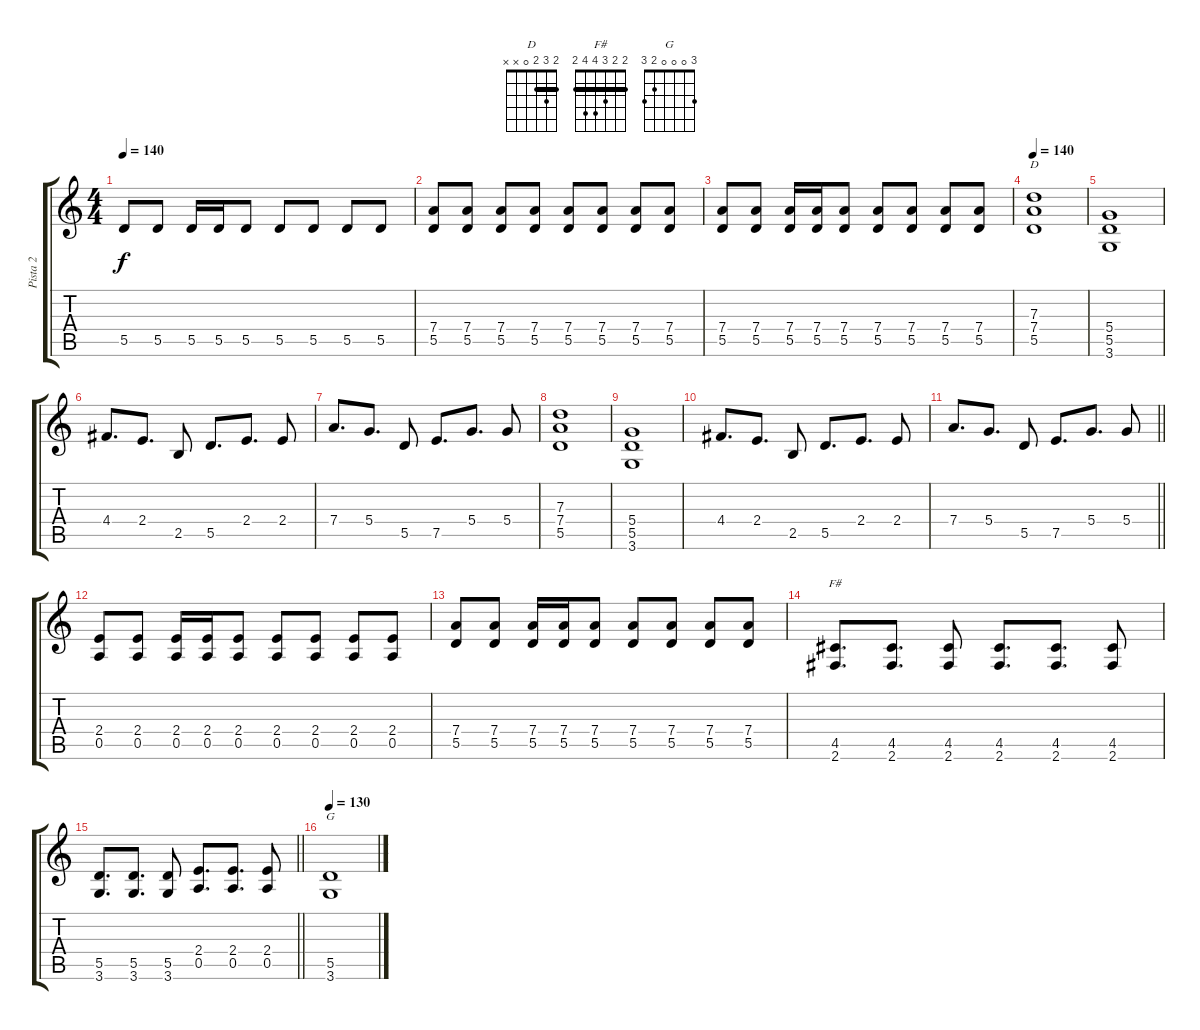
\track ("Pista 2" "Pista 2") {instrument distortionguitar}
\staff {score tabs}
\tuning (E4 B3 G3 D3 A2 E2) {hide}
\chord ("D" 2 3 2 0 x x) {barre 2}
\chord ("F#" 2 2 3 4 4 2) {barre 2}
\chord ("G" 3 0 0 0 2 3)
\ts (4 4)
\tempo 140
\clef g2
\ks c
5.5.8{dy f} 5.5.8 5.5.16 5.5.16 5.5.8 5.5.8 5.5.8 5.5.8 5.5.8 |
(7.4 5.5).8 (7.4 5.5).8 (7.4 5.5).8 (7.4 5.5).8 (7.4 5.5).8 (7.4 5.5).8 (7.4 5.5).8 (7.4 5.5).8 |
(7.4 5.5).8 (7.4 5.5).8 (7.4 5.5).16 (7.4 5.5).16 (7.4 5.5).8 (7.4 5.5).8 (7.4 5.5).8 (7.4 5.5).8 (7.4 5.5).8 |
\tempo 140
(7.3 7.4 5.5).1{ch "D"} |
(5.4 5.5 3.6).1 |
4.4.8{d balance 0} 2.4.8{d} 2.5.8 5.5.8{d} 2.4.8{d} 2.4.8 |
7.4.8{d balance 16} 5.4.8{d} 5.5.8 7.5.8{d} 5.4.8{d} 5.4.8 |
(7.3 7.4 5.5).1{balance 8} |
(5.4 5.5 3.6).1 |
4.4.8{d balance 0} 2.4.8{d} 2.5.8 5.5.8{d} 2.4.8{d} 2.4.8 |
\barLineRight lightlight
7.4.8{d balance 16} 5.4.8{d} 5.5.8 7.5.8{d} 5.4.8{d} 5.4.8 |
(2.4 0.5).8 (2.4 0.5).8 (2.4 0.5).16 (2.4 0.5).16 (2.4 0.5).8 (2.4 0.5).8 (2.4 0.5).8 (2.4 0.5).8 (2.4 0.5).8 |
(7.4 5.5).8 (7.4 5.5).8 (7.4 5.5).16 (7.4 5.5).16 (7.4 5.5).8 (7.4 5.5).8 (7.4 5.5).8 (7.4 5.5).8 (7.4 5.5).8 |
(4.5 2.6).8{d ch "F#"} (4.5 2.6).8{d} (4.5 2.6).8 (4.5 2.6).8{d} (4.5 2.6).8{d} (4.5 2.6).8 |
\barLineRight lightlight
(5.5 3.6).8{d} (5.5 3.6).8{d} (5.5 3.6).8 (2.4 0.5).8{d} (2.4 0.5).8{d} (2.4 0.5).8 |
\tempo 130
(5.5 3.6).1{ch "G"}
